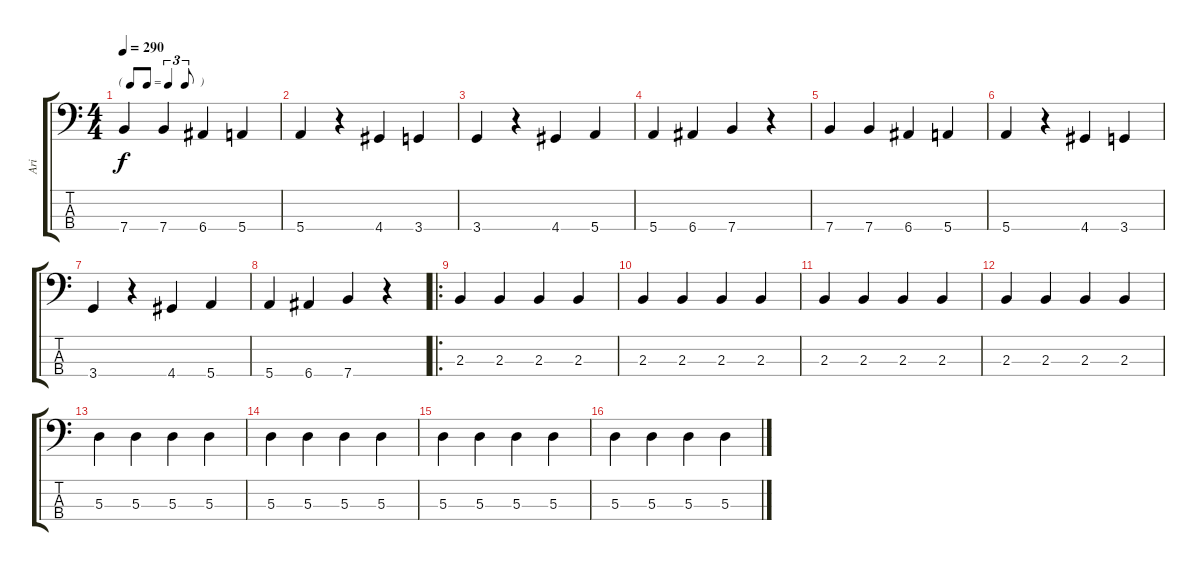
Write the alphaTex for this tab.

\track ("Ari" "Ari") {instrument electricbasspick}
\staff {score tabs}
\tuning (G2 D2 A1 E1) {hide}
\ts (4 4)
\tf triplet8th
\tempo 290
\clef f4
\ks c
7.4.4{dy f} 7.4.4 6.4.4 5.4.4 |
5.4.4 r.4 4.4.4 3.4.4 |
3.4.4 r.4 4.4.4 5.4.4 |
5.4.4 6.4.4 7.4.4 r.4 |
7.4.4 7.4.4 6.4.4 5.4.4 |
5.4.4 r.4 4.4.4 3.4.4 |
3.4.4 r.4 4.4.4 5.4.4 |
5.4.4 6.4.4 7.4.4 r.4 |
\ro
2.3.4 2.3.4 2.3.4 2.3.4 |
2.3.4 2.3.4 2.3.4 2.3.4 |
2.3.4 2.3.4 2.3.4 2.3.4 |
2.3.4 2.3.4 2.3.4 2.3.4 |
5.3.4 5.3.4 5.3.4 5.3.4 |
5.3.4 5.3.4 5.3.4 5.3.4 |
5.3.4 5.3.4 5.3.4 5.3.4 |
5.3.4 5.3.4 5.3.4 5.3.4
